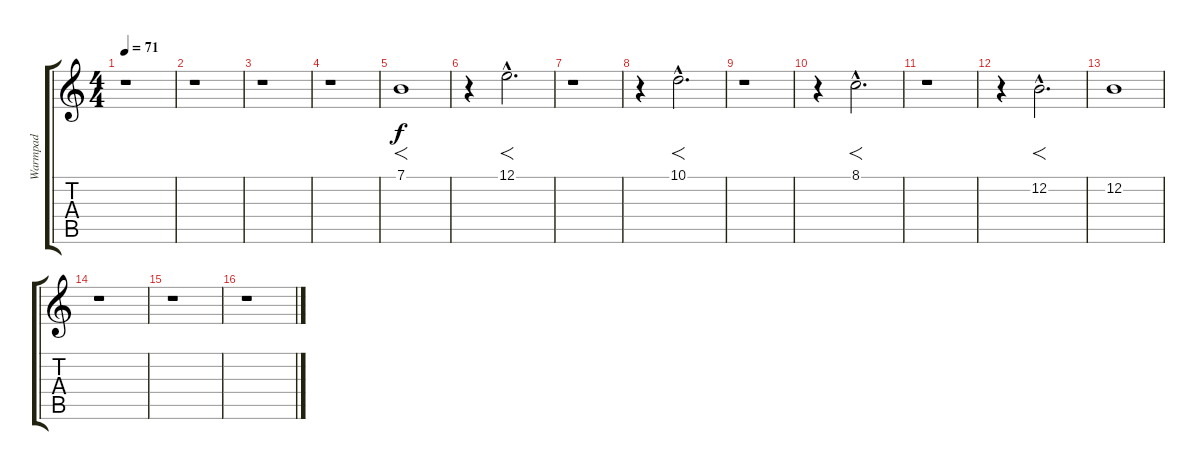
\track ("Warmpad" "Warmpad") {instrument lead2sawtooth}
\staff {score tabs}
\tuning (E4 B3 G3 D3 A2 E2) {hide}
\ts (4 4)
\tempo 71
\clef g2
\ks c
r.1{dy f} |
r.1 |
r.1 |
r.1 |
7.1.1{f} |
r.4 12.1{hac}.2{f d} |
r.1 |
r.4 10.1{hac}.2{f d} |
r.1 |
r.4 8.1{hac}.2{f d} |
r.1 |
r.4 12.2{hac}.2{f d} |
12.2.1 |
r.1 |
r.1 |
r.1
